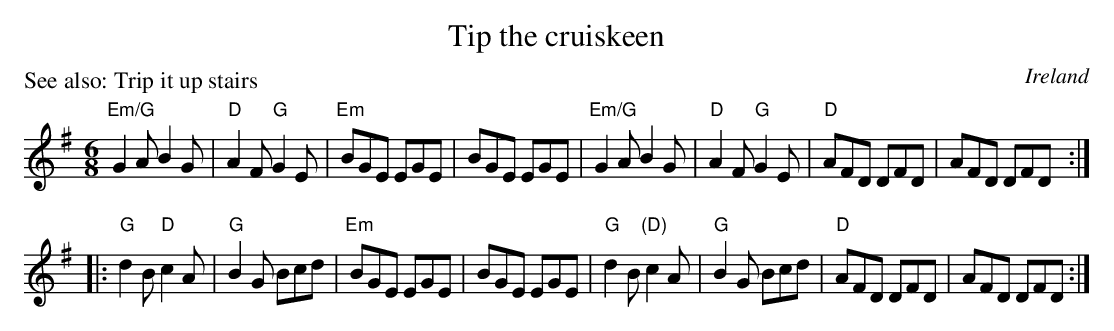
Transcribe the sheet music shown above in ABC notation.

X:1
T:Tip the cruiskeen
O:Ireland
P:See also: Trip it up stairs
M:6/8
L:1/8
K:G
"Em/G"G2A B2G|"D"A2F "G"G2E|"Em"BGE EGE|BGE EGE|\
"Em/G"G2A B2G|"D"A2F "G"G2E|"D"AFD DFD|AFD DFD:|
|:"G"d2B "D"c2A|"G"B2G Bcd|"Em"BGE EGE|BGE EGE|\
"G"d2B "(D)"c2A|"G"B2G Bcd|"D"AFD DFD|AFD DFD:|
